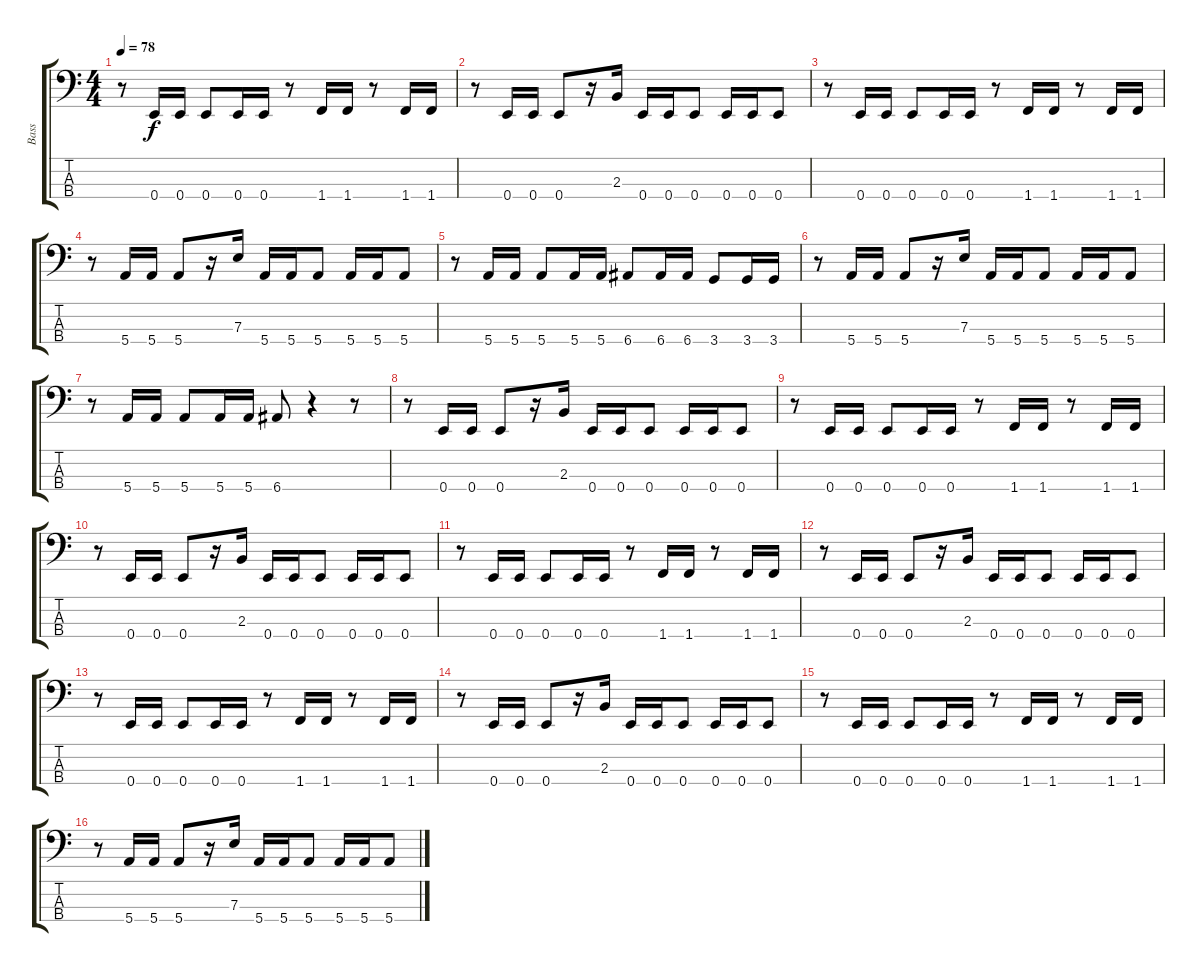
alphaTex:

\track ("Bass" "Bass") {instrument electricbasspick}
\staff {score tabs}
\tuning (G2 D2 A1 E1) {hide}
\ts (4 4)
\tempo 78
\clef f4
\ks c
r.8{dy f} 0.4.16 0.4.16 0.4.8 0.4.16 0.4.16 r.8 1.4.16 1.4.16 r.8 1.4.16 1.4.16 |
r.8 0.4.16 0.4.16 0.4.8 r.16 2.3.16 0.4.16 0.4.16 0.4.8 0.4.16 0.4.16 0.4.8 |
r.8 0.4.16 0.4.16 0.4.8 0.4.16 0.4.16 r.8 1.4.16 1.4.16 r.8 1.4.16 1.4.16 |
r.8 5.4.16 5.4.16 5.4.8 r.16 7.3.16 5.4.16 5.4.16 5.4.8 5.4.16 5.4.16 5.4.8 |
r.8 5.4.16 5.4.16 5.4.8 5.4.16 5.4.16 6.4.8 6.4.16 6.4.16 3.4.8 3.4.16 3.4.16 |
r.8 5.4.16 5.4.16 5.4.8 r.16 7.3.16 5.4.16 5.4.16 5.4.8 5.4.16 5.4.16 5.4.8 |
r.8 5.4.16 5.4.16 5.4.8 5.4.16 5.4.16 6.4.8 r.4 r.8 |
r.8 0.4.16 0.4.16 0.4.8 r.16 2.3.16 0.4.16 0.4.16 0.4.8 0.4.16 0.4.16 0.4.8 |
r.8 0.4.16 0.4.16 0.4.8 0.4.16 0.4.16 r.8 1.4.16 1.4.16 r.8 1.4.16 1.4.16 |
r.8 0.4.16 0.4.16 0.4.8 r.16 2.3.16 0.4.16 0.4.16 0.4.8 0.4.16 0.4.16 0.4.8 |
r.8 0.4.16 0.4.16 0.4.8 0.4.16 0.4.16 r.8 1.4.16 1.4.16 r.8 1.4.16 1.4.16 |
r.8 0.4.16 0.4.16 0.4.8 r.16 2.3.16 0.4.16 0.4.16 0.4.8 0.4.16 0.4.16 0.4.8 |
r.8 0.4.16 0.4.16 0.4.8 0.4.16 0.4.16 r.8 1.4.16 1.4.16 r.8 1.4.16 1.4.16 |
r.8 0.4.16 0.4.16 0.4.8 r.16 2.3.16 0.4.16 0.4.16 0.4.8 0.4.16 0.4.16 0.4.8 |
r.8 0.4.16 0.4.16 0.4.8 0.4.16 0.4.16 r.8 1.4.16 1.4.16 r.8 1.4.16 1.4.16 |
r.8 5.4.16 5.4.16 5.4.8 r.16 7.3.16 5.4.16 5.4.16 5.4.8 5.4.16 5.4.16 5.4.8
